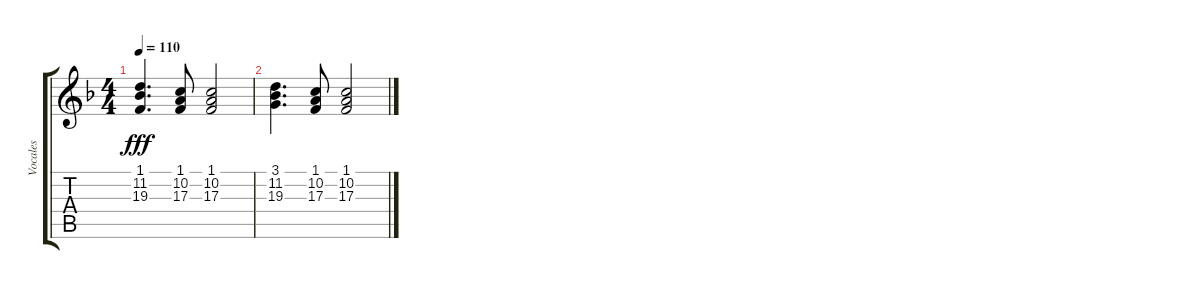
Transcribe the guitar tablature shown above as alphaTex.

\track ("Vocales" "Vocales") {instrument pad4choir}
\staff {score tabs}
\tuning (E4 B3 G3 D3 A2 E2) {hide}
\ts (4 4)
\tempo 110
\clef g2
\ks f
(1.1 11.2 19.3).4{d dy fff} (1.1 10.2 17.3).8 (1.1 10.2 17.3).2 |
(3.1 11.2 19.3).4{d} (1.1 10.2 17.3).8 (1.1 10.2 17.3).2
